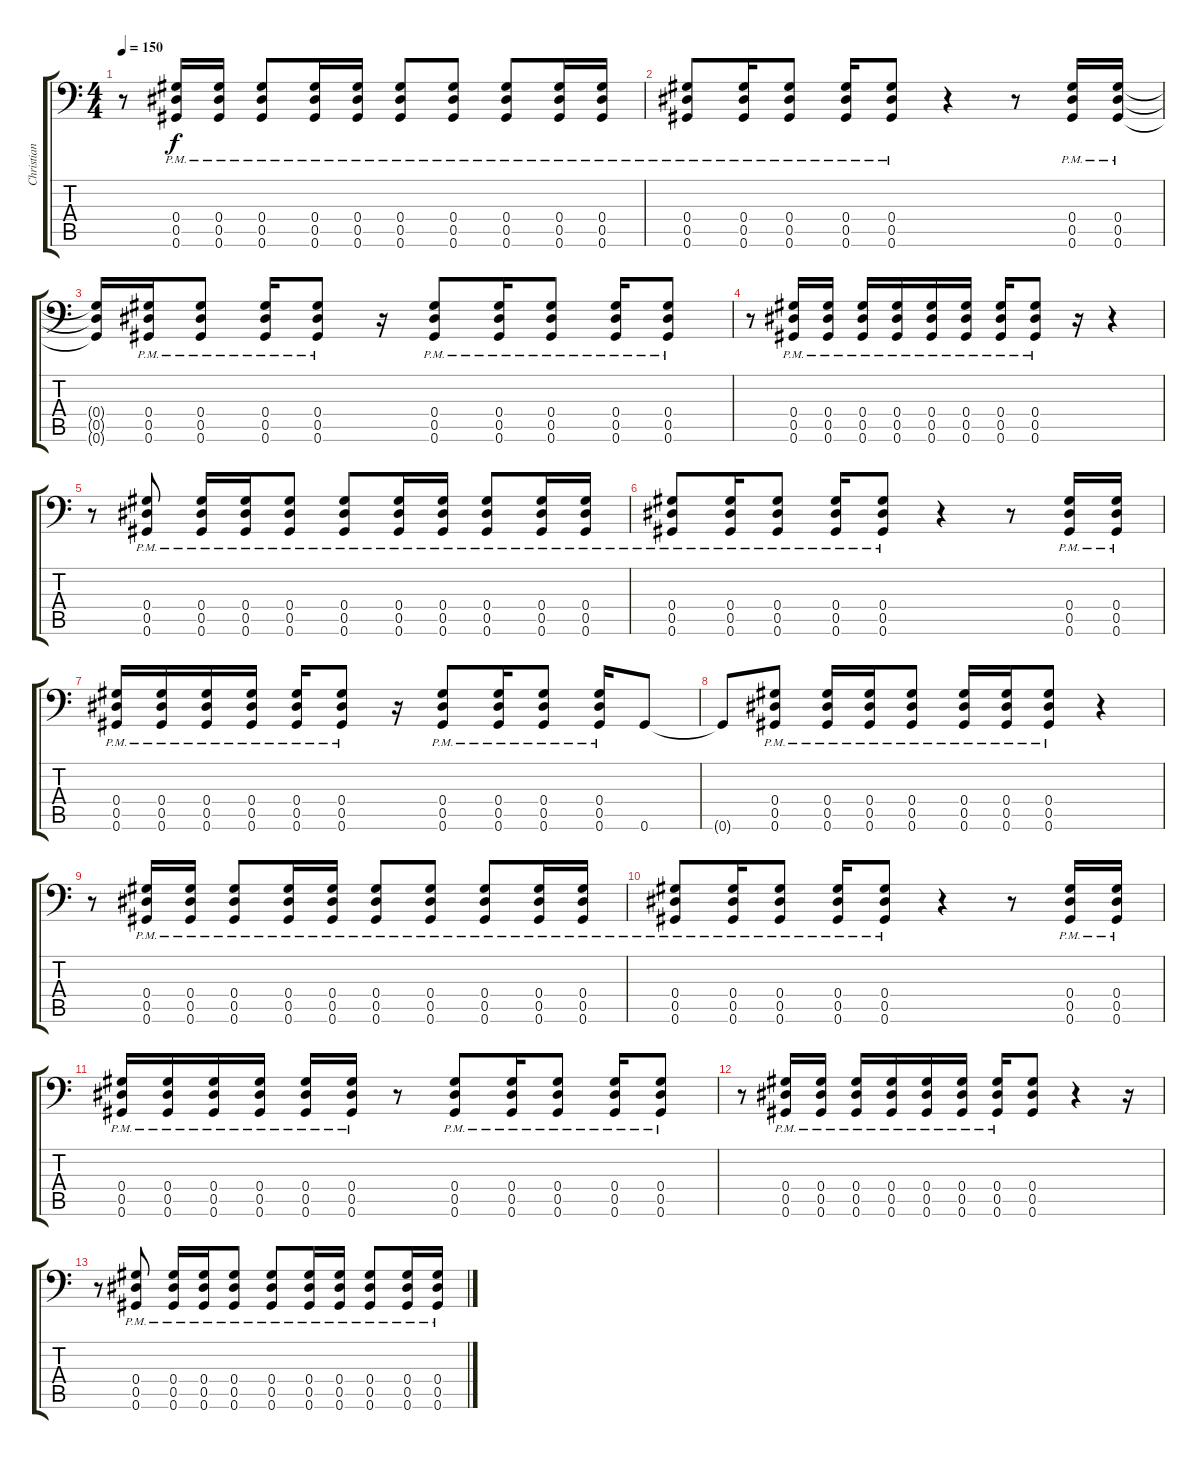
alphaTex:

\track ("Christian" "Christian") {instrument distortionguitar}
\staff {score tabs}
\tuning (Bb3 F3 Db3 Ab2 Eb2 Ab1) {hide}
\ts (4 4)
\tempo 150
\clef f4
\ks c
r.8{dy f} (0.4 0.5 0.6{pm}).16 (0.4 0.5 0.6{pm}).16 (0.4 0.5 0.6{pm}).8 (0.4 0.5 0.6{pm}).16 (0.4 0.5 0.6{pm}).16 (0.4 0.5 0.6{pm}).8 (0.4 0.5 0.6{pm}).8 (0.4 0.5 0.6{pm}).8 (0.4 0.5 0.6{pm}).16 (0.4 0.5 0.6{pm}).16 |
(0.4 0.5 0.6{pm}).8 (0.4 0.5 0.6{pm}).16 (0.4 0.5 0.6{pm}).8 (0.4 0.5 0.6{pm}).16 (0.4 0.5 0.6{pm}).8 r.4 r.8 (0.4 0.5 0.6{pm}).16 (0.4 0.5 0.6{pm}).16 |
(0.4{t} 0.5{t} 0.6{t}).16 (0.4 0.5 0.6{pm}).16 (0.4 0.5 0.6{pm}).8 (0.4 0.5 0.6{pm}).16 (0.4 0.5 0.6{pm}).8 r.16 (0.4 0.5 0.6{pm}).8 (0.4 0.5 0.6{pm}).16 (0.4 0.5 0.6{pm}).8 (0.4 0.5 0.6{pm}).16 (0.4 0.5 0.6{pm}).8 |
r.8 (0.4 0.5 0.6{pm}).16 (0.4 0.5 0.6{pm}).16 (0.4 0.5 0.6{pm}).16 (0.4 0.5 0.6{pm}).16 (0.4 0.5 0.6{pm}).16 (0.4 0.5 0.6{pm}).16 (0.4 0.5 0.6{pm}).16 (0.4 0.5 0.6{pm}).8 r.16 r.4 |
r.8 (0.4 0.5 0.6{pm}).8 (0.4 0.5 0.6{pm}).16 (0.4 0.5 0.6{pm}).16 (0.4 0.5 0.6{pm}).8 (0.4 0.5 0.6{pm}).8 (0.4 0.5 0.6{pm}).16 (0.4 0.5 0.6{pm}).16 (0.4 0.5 0.6{pm}).8 (0.4 0.5 0.6{pm}).16 (0.4 0.5 0.6{pm}).16 |
(0.4 0.5 0.6{pm}).8 (0.4 0.5 0.6{pm}).16 (0.4 0.5 0.6{pm}).8 (0.4 0.5 0.6{pm}).16 (0.4 0.5 0.6{pm}).8 r.4 r.8 (0.4 0.5 0.6{pm}).16 (0.4 0.5 0.6{pm}).16 |
(0.4 0.5 0.6{pm}).16 (0.4 0.5 0.6{pm}).16 (0.4 0.5 0.6{pm}).16 (0.4 0.5 0.6{pm}).16 (0.4 0.5 0.6{pm}).16 (0.4 0.5 0.6{pm}).8 r.16 (0.4 0.5 0.6{pm}).8 (0.4 0.5 0.6{pm}).16 (0.4 0.5 0.6{pm}).8 (0.4 0.5 0.6{pm}).16 0.6.8 |
0.6{t}.8 (0.4 0.5 0.6{pm}).8 (0.4 0.5 0.6{pm}).16 (0.4 0.5 0.6{pm}).16 (0.4 0.5 0.6{pm}).8 (0.4 0.5 0.6{pm}).16 (0.4 0.5 0.6{pm}).16 (0.4 0.5 0.6{pm}).8 r.4 |
r.8 (0.4 0.5 0.6{pm}).16 (0.4 0.5 0.6{pm}).16 (0.4 0.5 0.6{pm}).8 (0.4 0.5 0.6{pm}).16 (0.4 0.5 0.6{pm}).16 (0.4 0.5 0.6{pm}).8 (0.4 0.5 0.6{pm}).8 (0.4 0.5 0.6{pm}).8 (0.4 0.5 0.6{pm}).16 (0.4 0.5 0.6{pm}).16 |
(0.4 0.5 0.6{pm}).8 (0.4 0.5 0.6{pm}).16 (0.4 0.5 0.6{pm}).8 (0.4 0.5 0.6{pm}).16 (0.4 0.5 0.6{pm}).8 r.4 r.8 (0.4 0.5 0.6{pm}).16 (0.4 0.5 0.6{pm}).16 |
(0.4 0.5 0.6{pm}).16 (0.4 0.5 0.6{pm}).16 (0.4 0.5 0.6{pm}).16 (0.4 0.5 0.6{pm}).16 (0.4 0.5 0.6{pm}).16 (0.4 0.5 0.6{pm}).16 r.8 (0.4 0.5 0.6{pm}).8 (0.4 0.5 0.6{pm}).16 (0.4 0.5 0.6{pm}).8 (0.4 0.5 0.6{pm}).16 (0.4 0.5 0.6{pm}).8 |
r.8 (0.4 0.5 0.6{pm}).16 (0.4 0.5 0.6{pm}).16 (0.4 0.5 0.6{pm}).16 (0.4 0.5 0.6{pm}).16 (0.4 0.5 0.6{pm}).16 (0.4 0.5 0.6{pm}).16 (0.4 0.5 0.6{pm}).16 (0.4 0.5 0.6).8 r.4 r.16 |
r.8 (0.4 0.5 0.6{pm}).8 (0.4 0.5 0.6{pm}).16 (0.4 0.5 0.6{pm}).16 (0.4 0.5 0.6{pm}).8 (0.4 0.5 0.6{pm}).8 (0.4 0.5 0.6{pm}).16 (0.4 0.5 0.6{pm}).16 (0.4 0.5 0.6{pm}).8 (0.4 0.5 0.6{pm}).16 (0.4 0.5 0.6{pm}).16
